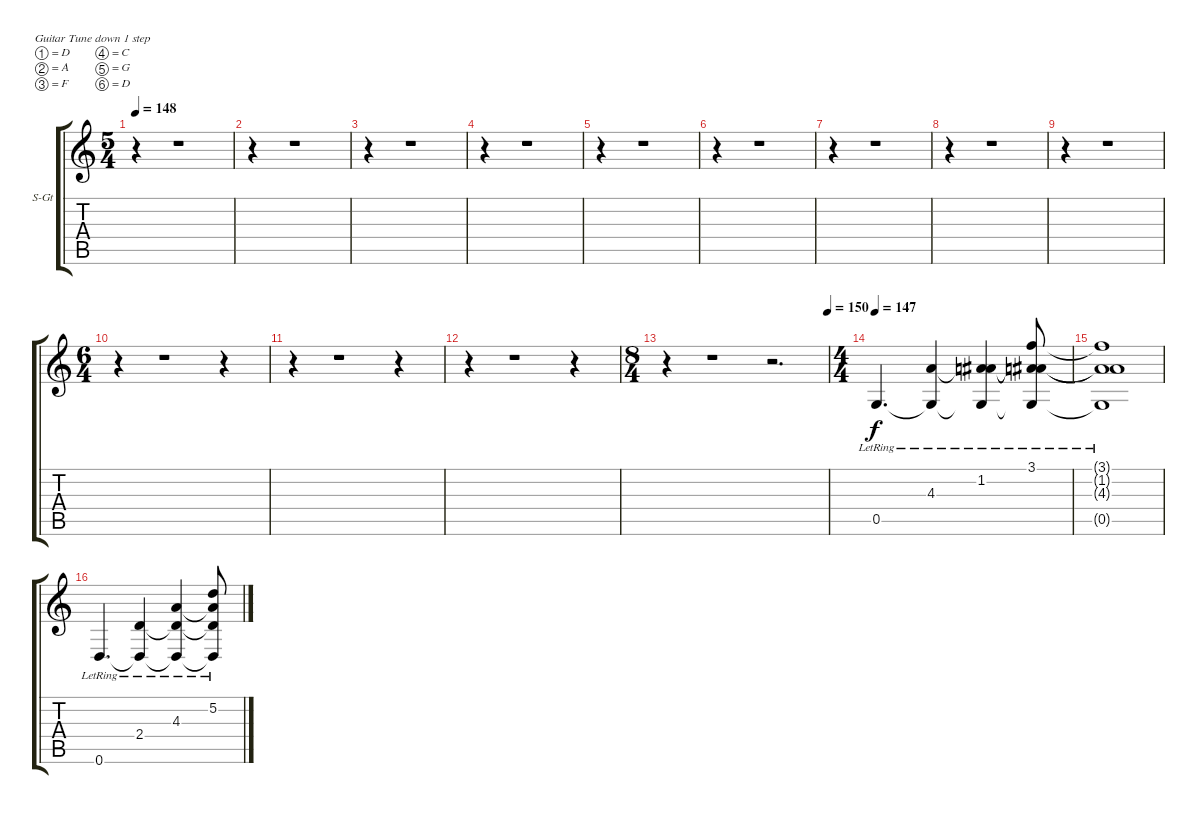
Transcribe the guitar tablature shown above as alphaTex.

\bracketExtendMode groupsimilarinstruments
\firstSystemTrackNameOrientation horizontal
\otherSystemsTrackNameOrientation horizontal
\track ("Гитара 3" "S-Gt") {instrument harpsichord}
\staff {score tabs}
\tuning (D4 A3 F3 C3 G2 D2)
\displaytranspose 12
\ts (5 4)
\tempo 148
\clef g2
\ks c
r.4{dy f} r.1 |
r.4 r.1 |
r.4 r.1 |
r.4 r.1 |
r.4 r.1 |
r.4 r.1 |
r.4 r.1 |
r.4 r.1 |
r.4 r.1 |
\ts (6 4)
\beaming (8 6 6)
r.4 r.1 r.4 |
r.4 r.1 r.4 |
r.4 r.1 r.4 |
\ts (8 4)
\beaming (8 4 4 4 4)
\tempo (150 1)
r.4 r.1 r.2{d} |
\ts (4 4)
\beaming (8 2 2 2 2)
\tempo 147
0.5{lr}.4{d} (4.3{lr} 0.5{lr t}).4 (1.2{lr} 4.3{lr t} 0.5{lr t}).4 (3.1{lr} 1.2{lr t} 4.3{lr t} 0.5{lr t}).8 |
(3.1{lr t} 1.2{lr t} 4.3{lr t} 0.5{lr t}).1 |
0.6{lr}.4{d} (2.4{lr} 0.6{lr t}).4 (4.3{lr} 2.4{lr t} 0.6{lr t}).4 (5.2{lr} 4.3{lr t} 2.4{lr t} 0.6{lr t}).8
